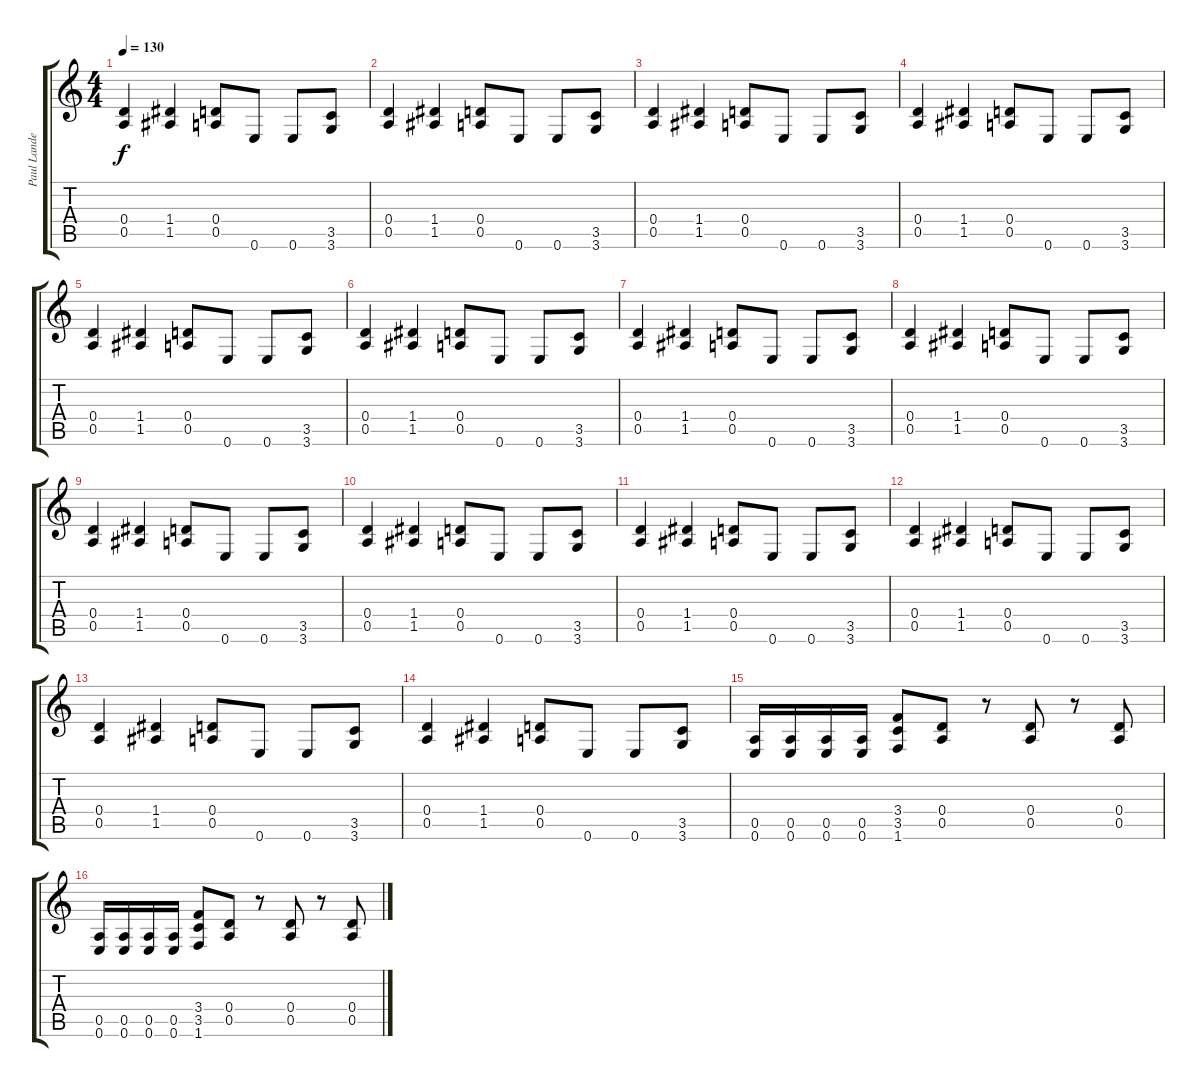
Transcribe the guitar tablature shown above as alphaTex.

\track ("Paul Landers" "Paul Lande") {instrument distortionguitar}
\staff {score tabs}
\tuning (E4 B3 G3 D3 A2 E2) {hide}
\ts (4 4)
\tempo 130
\clef g2
\ks c
(0.4 0.5).4{dy f} (1.4 1.5).4 (0.4 0.5).8 0.6.8 0.6.8{beam merge} (3.5 3.6).8 |
(0.4 0.5).4 (1.4 1.5).4 (0.4 0.5).8 0.6.8 0.6.8{beam merge} (3.5 3.6).8 |
(0.4 0.5).4 (1.4 1.5).4 (0.4 0.5).8 0.6.8 0.6.8{beam merge} (3.5 3.6).8 |
(0.4 0.5).4 (1.4 1.5).4 (0.4 0.5).8 0.6.8 0.6.8{beam merge} (3.5 3.6).8 |
(0.4 0.5).4 (1.4 1.5).4 (0.4 0.5).8 0.6.8 0.6.8{beam merge} (3.5 3.6).8 |
(0.4 0.5).4 (1.4 1.5).4 (0.4 0.5).8 0.6.8 0.6.8{beam merge} (3.5 3.6).8 |
(0.4 0.5).4 (1.4 1.5).4 (0.4 0.5).8 0.6.8 0.6.8{beam merge} (3.5 3.6).8 |
(0.4 0.5).4 (1.4 1.5).4 (0.4 0.5).8 0.6.8 0.6.8{beam merge} (3.5 3.6).8 |
(0.4 0.5).4 (1.4 1.5).4 (0.4 0.5).8 0.6.8 0.6.8{beam merge} (3.5 3.6).8 |
(0.4 0.5).4 (1.4 1.5).4 (0.4 0.5).8 0.6.8 0.6.8{beam merge} (3.5 3.6).8 |
(0.4 0.5).4 (1.4 1.5).4 (0.4 0.5).8 0.6.8 0.6.8{beam merge} (3.5 3.6).8 |
(0.4 0.5).4 (1.4 1.5).4 (0.4 0.5).8 0.6.8 0.6.8{beam merge} (3.5 3.6).8 |
(0.4 0.5).4 (1.4 1.5).4 (0.4 0.5).8 0.6.8 0.6.8{beam merge} (3.5 3.6).8 |
(0.4 0.5).4 (1.4 1.5).4 (0.4 0.5).8 0.6.8 0.6.8{beam merge} (3.5 3.6).8 |
(0.5 0.6).16 (0.5 0.6).16 (0.5 0.6).16 (0.5 0.6).16 (3.4 3.5 1.6).8 (0.4 0.5).8 r.8 (0.4 0.5).8 r.8 (0.4 0.5).8 |
(0.5 0.6).16 (0.5 0.6).16 (0.5 0.6).16 (0.5 0.6).16 (3.4 3.5 1.6).8 (0.4 0.5).8 r.8 (0.4 0.5).8 r.8 (0.4 0.5).8
